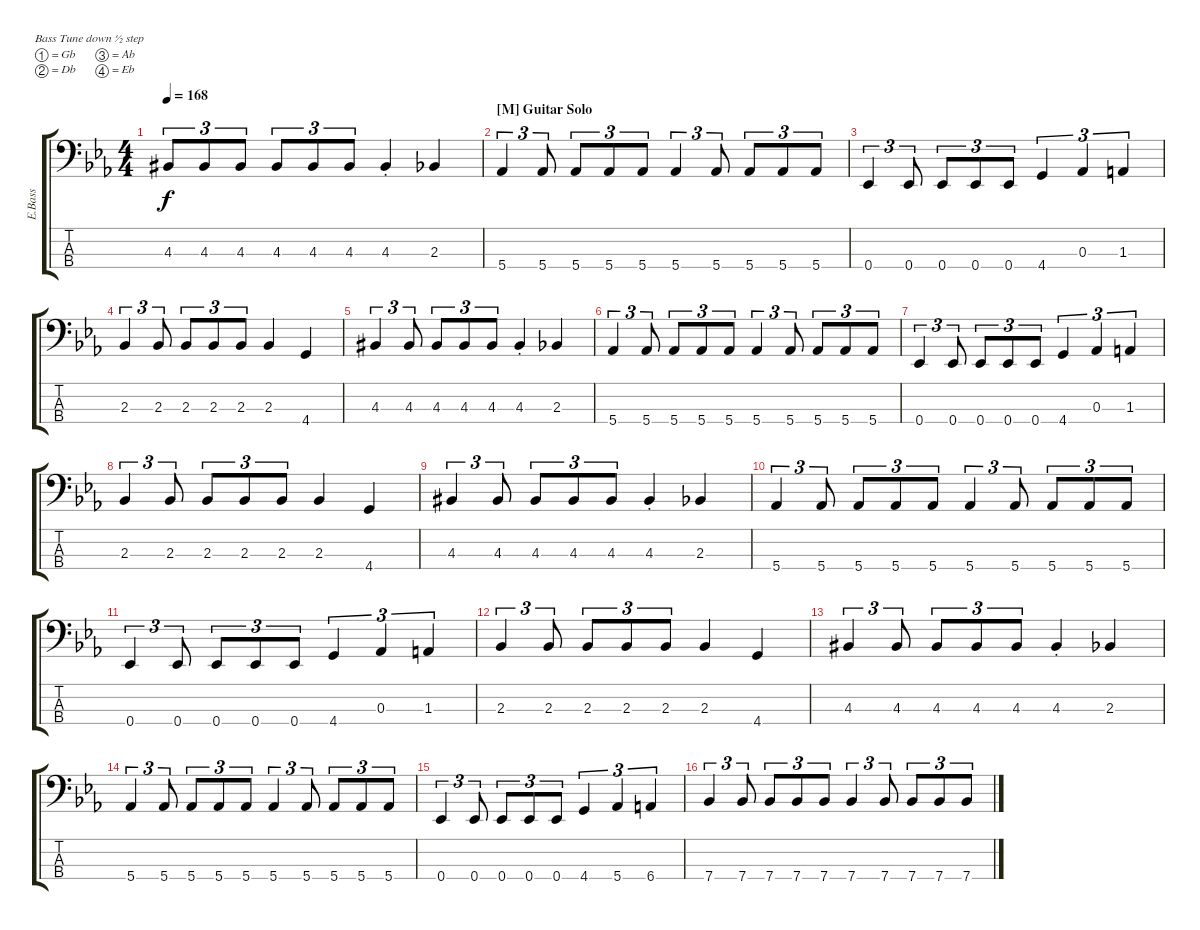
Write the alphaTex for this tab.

\defaultSystemsLayout 4
\bracketExtendMode groupsimilarinstruments
\otherSystemsTrackNameOrientation horizontal
\track ("E.Bass" "E.Bass") {solo instrument electricbassfinger}
\staff {score tabs}
\tuning (Gb2 Db2 Ab1 Eb1)
\ts (4 4)
\tempo 168
\clef f4
\ks eb
4.3{acc #}.8{tu (3 2) dy f beam Up} 4.3{acc #}.8{tu (3 2) beam Up} 4.3{acc #}.8{tu (3 2) beam Up} 4.3{acc #}.8{tu (3 2) beam Up} 4.3{acc #}.8{tu (3 2) beam Up} 4.3{acc #}.8{tu (3 2) beam Up} 4.3{st acc #}.4{beam Up} 2.3{acc forcenatural}.4{beam Up} |
\section ("M" "Guitar Solo")
5.4{acc forcenatural}.4{tu (3 2) beam Up} 5.4{acc forcenatural}.8{tu (3 2) beam Up} 5.4{acc forcenatural}.8{tu (3 2) beam Up} 5.4{acc forcenatural}.8{tu (3 2) beam Up} 5.4{acc forcenatural}.8{tu (3 2) beam Up} 5.4{acc forcenatural}.4{tu (3 2) beam Up} 5.4{acc forcenatural}.8{tu (3 2) beam Up} 5.4{acc forcenatural}.8{tu (3 2) beam Up} 5.4{acc forcenatural}.8{tu (3 2) beam Up} 5.4{acc forcenatural}.8{tu (3 2) beam Up} |
0.4{acc forcenatural}.4{tu (3 2) beam Up} 0.4{acc forcenatural}.8{tu (3 2) beam Up} 0.4{acc forcenatural}.8{tu (3 2) beam Up} 0.4{acc forcenatural}.8{tu (3 2) beam Up} 0.4{acc forcenatural}.8{tu (3 2) beam Up} 4.4{acc #}.4{tu (3 2) beam Up} 0.3{acc forcenatural}.4{tu (3 2) beam Up} 1.3{acc #}.4{tu (3 2) beam Up} |
2.3{acc forcenatural}.4{tu (3 2) beam Up} 2.3{acc forcenatural}.8{tu (3 2) beam Up} 2.3{acc forcenatural}.8{tu (3 2) beam Up} 2.3{acc forcenatural}.8{tu (3 2) beam Up} 2.3{acc forcenatural}.8{tu (3 2) beam Up} 2.3{acc forcenatural}.4{beam Up} 4.4{acc #}.4{beam Up} |
4.3{acc #}.4{tu (3 2) beam Up} 4.3{acc #}.8{tu (3 2) beam Up} 4.3{acc #}.8{tu (3 2) beam Up} 4.3{acc #}.8{tu (3 2) beam Up} 4.3{acc #}.8{tu (3 2) beam Up} 4.3{st acc #}.4{beam Up} 2.3{acc forcenatural}.4{beam Up} |
5.4{acc forcenatural}.4{tu (3 2) beam Up} 5.4{acc forcenatural}.8{tu (3 2) beam Up} 5.4{acc forcenatural}.8{tu (3 2) beam Up} 5.4{acc forcenatural}.8{tu (3 2) beam Up} 5.4{acc forcenatural}.8{tu (3 2) beam Up} 5.4{acc forcenatural}.4{tu (3 2) beam Up} 5.4{acc forcenatural}.8{tu (3 2) beam Up} 5.4{acc forcenatural}.8{tu (3 2) beam Up} 5.4{acc forcenatural}.8{tu (3 2) beam Up} 5.4{acc forcenatural}.8{tu (3 2) beam Up} |
0.4{acc forcenatural}.4{tu (3 2) beam Up} 0.4{acc forcenatural}.8{tu (3 2) beam Up} 0.4{acc forcenatural}.8{tu (3 2) beam Up} 0.4{acc forcenatural}.8{tu (3 2) beam Up} 0.4{acc forcenatural}.8{tu (3 2) beam Up} 4.4{acc #}.4{tu (3 2) beam Up} 0.3{acc forcenatural}.4{tu (3 2) beam Up} 1.3{acc #}.4{tu (3 2) beam Up} |
2.3{acc forcenatural}.4{tu (3 2) beam Up} 2.3{acc forcenatural}.8{tu (3 2) beam Up} 2.3{acc forcenatural}.8{tu (3 2) beam Up} 2.3{acc forcenatural}.8{tu (3 2) beam Up} 2.3{acc forcenatural}.8{tu (3 2) beam Up} 2.3{acc forcenatural}.4{beam Up} 4.4{acc #}.4{beam Up} |
4.3{acc #}.4{tu (3 2) beam Up} 4.3{acc #}.8{tu (3 2) beam Up} 4.3{acc #}.8{tu (3 2) beam Up} 4.3{acc #}.8{tu (3 2) beam Up} 4.3{acc #}.8{tu (3 2) beam Up} 4.3{st acc #}.4{beam Up} 2.3{acc forcenatural}.4{beam Up} |
5.4{acc forcenatural}.4{tu (3 2) beam Up} 5.4{acc forcenatural}.8{tu (3 2) beam Up} 5.4{acc forcenatural}.8{tu (3 2) beam Up} 5.4{acc forcenatural}.8{tu (3 2) beam Up} 5.4{acc forcenatural}.8{tu (3 2) beam Up} 5.4{acc forcenatural}.4{tu (3 2) beam Up} 5.4{acc forcenatural}.8{tu (3 2) beam Up} 5.4{acc forcenatural}.8{tu (3 2) beam Up} 5.4{acc forcenatural}.8{tu (3 2) beam Up} 5.4{acc forcenatural}.8{tu (3 2) beam Up} |
0.4{acc forcenatural}.4{tu (3 2) beam Up} 0.4{acc forcenatural}.8{tu (3 2) beam Up} 0.4{acc forcenatural}.8{tu (3 2) beam Up} 0.4{acc forcenatural}.8{tu (3 2) beam Up} 0.4{acc forcenatural}.8{tu (3 2) beam Up} 4.4{acc #}.4{tu (3 2) beam Up} 0.3{acc forcenatural}.4{tu (3 2) beam Up} 1.3{acc #}.4{tu (3 2) beam Up} |
2.3{acc forcenatural}.4{tu (3 2) beam Up} 2.3{acc forcenatural}.8{tu (3 2) beam Up} 2.3{acc forcenatural}.8{tu (3 2) beam Up} 2.3{acc forcenatural}.8{tu (3 2) beam Up} 2.3{acc forcenatural}.8{tu (3 2) beam Up} 2.3{acc forcenatural}.4{beam Up} 4.4{acc #}.4{beam Up} |
4.3{acc #}.4{tu (3 2) beam Up} 4.3{acc #}.8{tu (3 2) beam Up} 4.3{acc #}.8{tu (3 2) beam Up} 4.3{acc #}.8{tu (3 2) beam Up} 4.3{acc #}.8{tu (3 2) beam Up} 4.3{st acc #}.4{beam Up} 2.3{acc forcenatural}.4{beam Up} |
5.4{acc forcenatural}.4{tu (3 2) beam Up} 5.4{acc forcenatural}.8{tu (3 2) beam Up} 5.4{acc forcenatural}.8{tu (3 2) beam Up} 5.4{acc forcenatural}.8{tu (3 2) beam Up} 5.4{acc forcenatural}.8{tu (3 2) beam Up} 5.4{acc forcenatural}.4{tu (3 2) beam Up} 5.4{acc forcenatural}.8{tu (3 2) beam Up} 5.4{acc forcenatural}.8{tu (3 2) beam Up} 5.4{acc forcenatural}.8{tu (3 2) beam Up} 5.4{acc forcenatural}.8{tu (3 2) beam Up} |
0.4{acc forcenatural}.4{tu (3 2) beam Up} 0.4{acc forcenatural}.8{tu (3 2) beam Up} 0.4{acc forcenatural}.8{tu (3 2) beam Up} 0.4{acc forcenatural}.8{tu (3 2) beam Up} 0.4{acc forcenatural}.8{tu (3 2) beam Up} 4.4{acc #}.4{tu (3 2) beam Up} 5.4{acc forcenatural}.4{tu (3 2) beam Up} 6.4{acc #}.4{tu (3 2) beam Up} |
7.4{acc forcenatural}.4{tu (3 2) beam Up} 7.4{acc forcenatural}.8{tu (3 2) beam Up} 7.4{acc forcenatural}.8{tu (3 2) beam Up} 7.4{acc forcenatural}.8{tu (3 2) beam Up} 7.4{acc forcenatural}.8{tu (3 2) beam Up} 7.4{acc forcenatural}.4{tu (3 2) beam Up} 7.4{acc forcenatural}.8{tu (3 2) beam Up} 7.4{acc forcenatural}.8{tu (3 2) beam Up} 7.4{acc forcenatural}.8{tu (3 2) beam Up} 7.4{acc forcenatural}.8{tu (3 2) beam Up}
